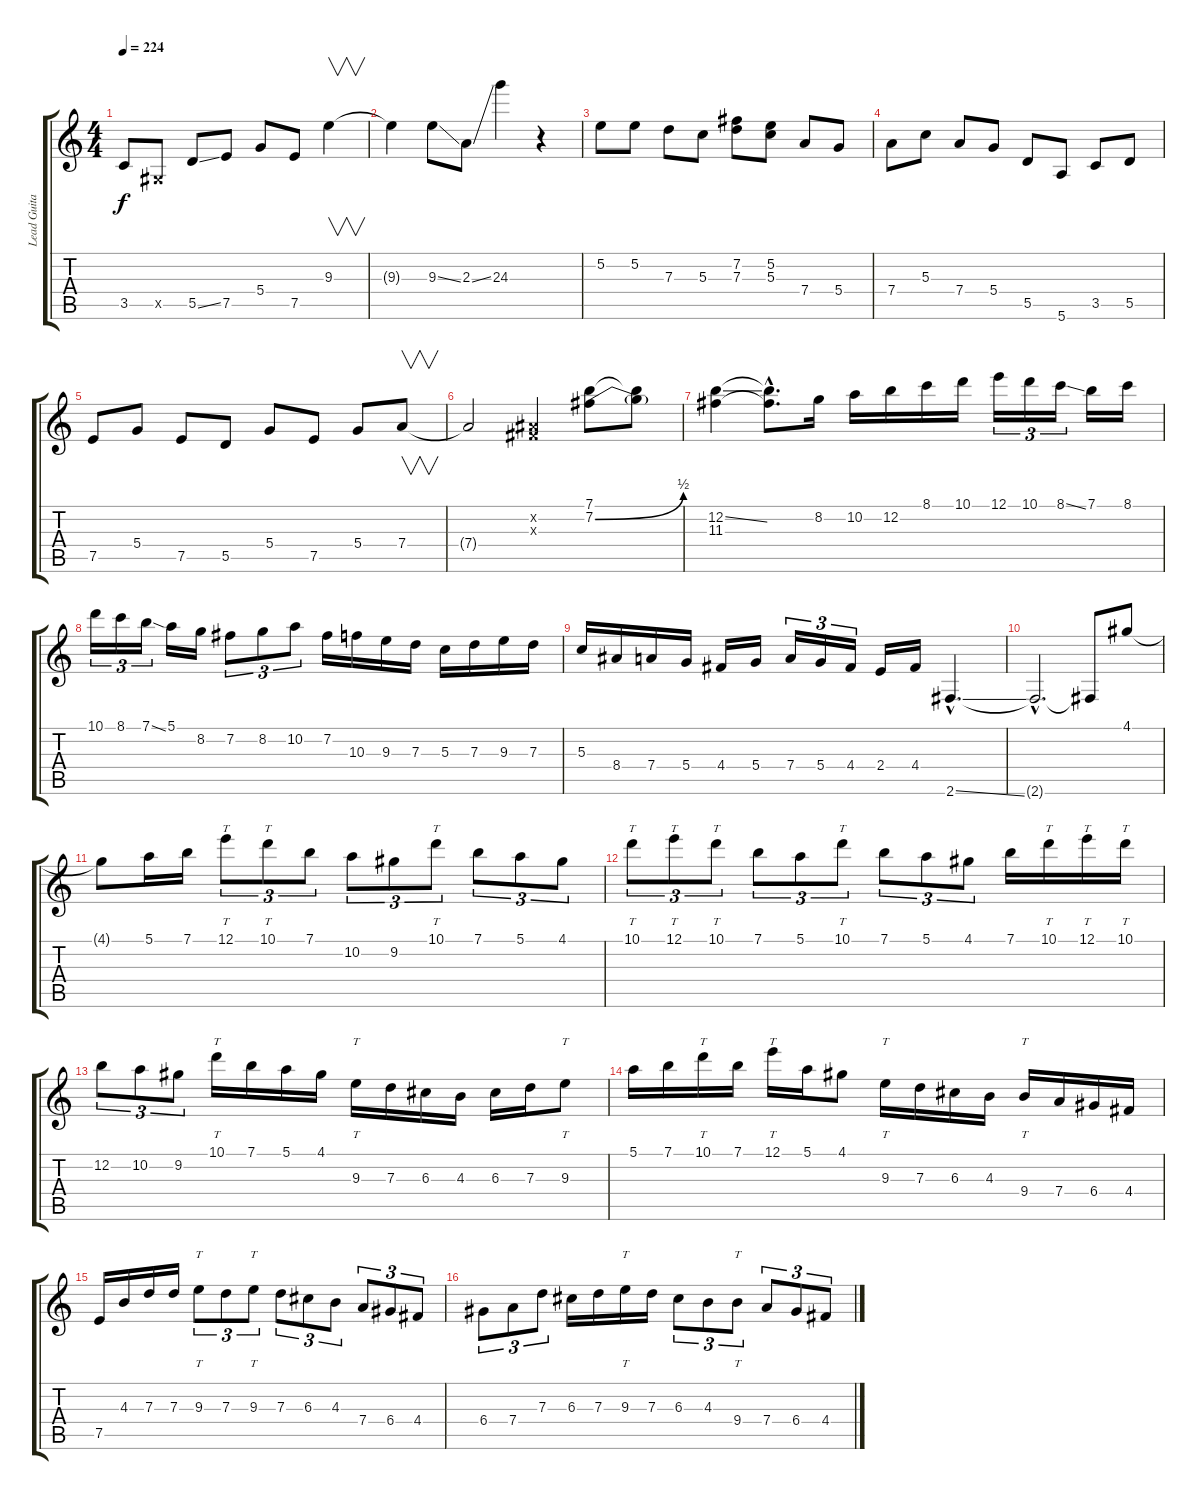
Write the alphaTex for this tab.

\track ("Lead Guitar" "Lead Guita") {instrument distortionguitar}
\staff {score tabs}
\tuning (E4 B3 G3 D3 A2 E2) {hide}
\ts (4 4)
\tempo 224
\clef g2
\ks c
3.5{t}.8{dy f} -1.5{x}.8 5.5{ss}.8 7.5.8 5.4.8 7.5.8 9.3.4{v} |
9.3{t}.4 9.3{ss}.8 2.3{ss}.8 24.3.4 r.4 |
5.2.8 5.2.8 7.3.8 5.3.8 (7.2 7.3).8 (5.2 5.3).8 7.4.8 5.4.8 |
7.4.8 5.3.8 7.4.8 5.4.8 5.5.8 5.6.8 3.5.8 5.5.8 |
7.5.8 5.4.8 7.5.8 5.5.8 5.4.8 7.5.8 5.4.8 7.4.8{v} |
7.4{t}.2 (-1.2{x} -1.3{x}).4 (7.1 7.2{be (bend 0 0 60 2)}).8 (7.1{t} 7.2{t}).8 |
(12.2{ss} 11.3).4 (12.2{hac t} 11.3{hac t}).8{d} 8.2.16 10.2.16 12.2.16 8.1.16 10.1.16 12.1.16{tu (3 2)} 10.1.16{tu (3 2)} 8.1{ss}.16{tu (3 2)} 7.1.16 8.1.16 |
10.1.16{tu (3 2)} 8.1.16{tu (3 2)} 7.1{ss}.16{tu (3 2)} 5.1.16 8.2.16 7.2.8{tu (3 2)} 8.2.8{tu (3 2)} 10.2.8{tu (3 2)} 7.2.16 10.3.16 9.3.16 7.3.16 5.3.16 7.3.16 9.3.16 7.3.16 |
5.3.16 8.4.16 7.4.16 5.4.16 4.4.16 5.4.16 7.4.16{tu (3 2)} 5.4.16{tu (3 2)} 4.4.16{tu (3 2)} 2.4.16 4.4.16 2.6{ss hac}.4{d} |
2.6{hac t}.2{d} 2.6{t}.8 4.1.8 |
4.1{t}.8 5.1.16 7.1.16 12.1.8{tt tu (3 2)} 10.1.8{tt tu (3 2)} 7.1.8{tu (3 2)} 10.2.8{tu (3 2)} 9.2.8{tu (3 2)} 10.1.8{tt tu (3 2)} 7.1.8{tu (3 2)} 5.1.8{tu (3 2)} 4.1.8{tu (3 2)} |
10.1.8{tt tu (3 2)} 12.1.8{tt tu (3 2)} 10.1.8{tt tu (3 2)} 7.1.8{tu (3 2)} 5.1.8{tu (3 2)} 10.1.8{tt tu (3 2)} 7.1.8{tu (3 2)} 5.1.8{tu (3 2)} 4.1.8{tu (3 2)} 7.1.16 10.1.16{tt} 12.1.16{tt} 10.1.16{tt} |
12.2.8{tu (3 2)} 10.2.8{tu (3 2)} 9.2.8{tu (3 2)} 10.1.16{tt} 7.1.16 5.1.16 4.1.16 9.3.16{tt} 7.3.16 6.3.16 4.3.16 6.3.16 7.3.16 9.3.8{tt} |
5.1.16 7.1.16 10.1.16{tt} 7.1.16 12.1.16{tt} 5.1.16 4.1.8 9.3.16{tt} 7.3.16 6.3.16 4.3.16 9.4.16{tt} 7.4.16 6.4.16 4.4.16 |
7.5.16 4.3.16 7.3.16 7.3.16 9.3.8{tt tu (3 2)} 7.3.8{tu (3 2)} 9.3.8{tt tu (3 2)} 7.3.8{tu (3 2)} 6.3.8{tu (3 2)} 4.3.8{tu (3 2)} 7.4.8{tu (3 2)} 6.4.8{tu (3 2)} 4.4.8{tu (3 2)} |
6.4.8{tu (3 2)} 7.4.8{tu (3 2)} 7.3.8{tu (3 2)} 6.3.16 7.3.16 9.3.16{tt} 7.3.16 6.3.8{tu (3 2)} 4.3.8{tu (3 2)} 9.4.8{tt tu (3 2)} 7.4.8{tu (3 2)} 6.4.8{tu (3 2)} 4.4.8{tu (3 2)}
